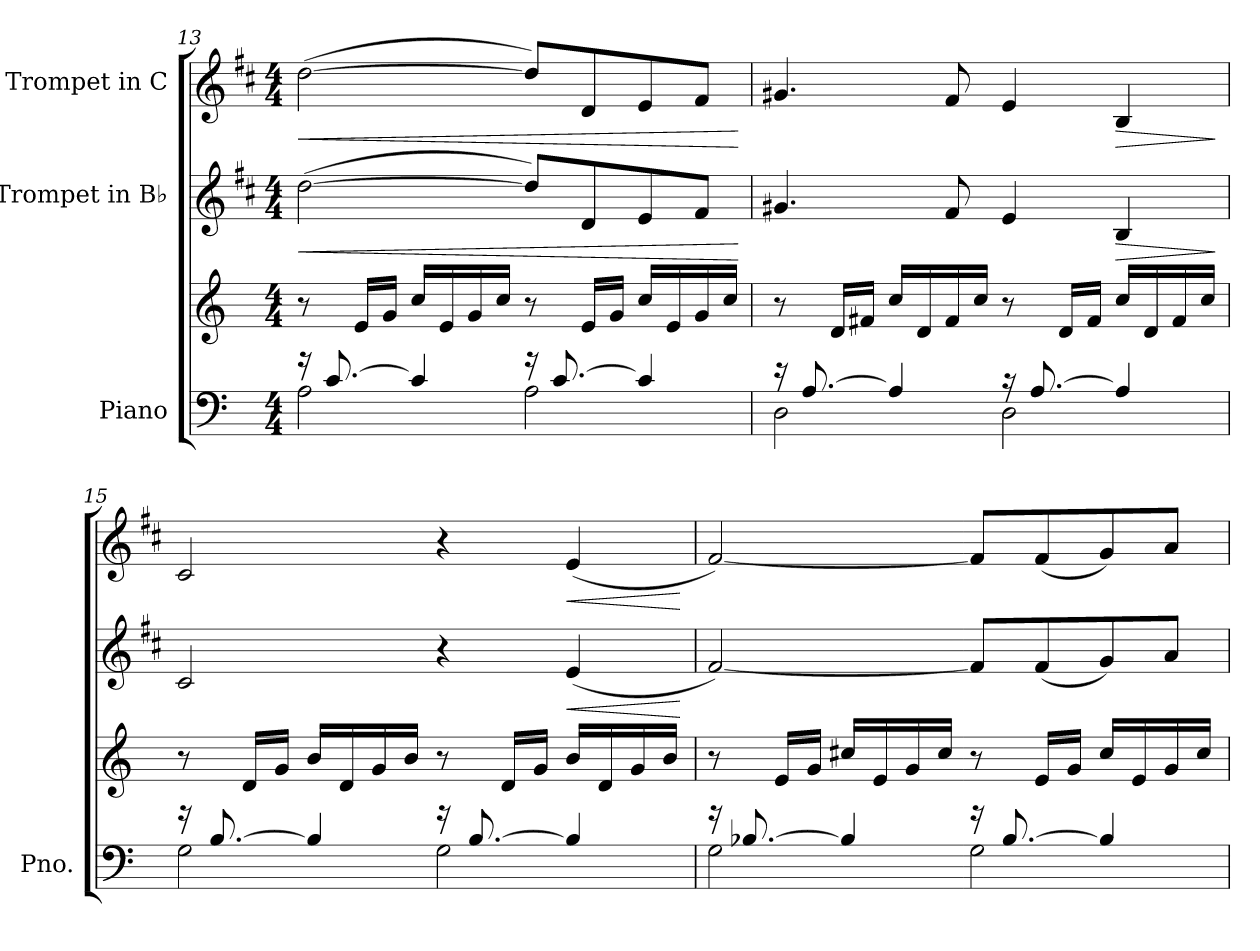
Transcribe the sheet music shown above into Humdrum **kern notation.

**kern	**kern	**kern	**dynam	**kern	**dynam
*part3	*part3	*part2	*part2	*part1	*part1
*staff4	*staff3	*staff2	*staff2	*staff1	*staff1
*I"Piano	*	*I"Trompet in B♭	*	*I"Trompet in C	*
*I'Pno.	*	*	*	*	*
!!LO:LB:g=z
*clefF4	*clefG2	*clefG2	*	*clefG2	*
*	*	*ITrd1c2	*	*ITrd1c2	*
*k[]	*k[]	*k[]	*	*k[]	*
*M4/4	*M4/4	*M4/4	*	*M4/4	*
=13	=13	=13	=13	=13	=13
*^	*	*	*	*	*
!	!	!	!	!LO:HP:b	!	!LO:HP:b
16r	2A\	8r	(>[2cc\	<	(>[2cc\	<
[8.c/	.	.	.	.	.	.
.	.	16e/LL	.	.	.	.
.	.	16g/JJ	.	.	.	.
4c/]	.	16cc/LL	.	.	.	.
.	.	16e/	.	.	.	.
.	.	16g/	.	.	.	.
.	.	16cc/JJ	.	.	.	.
16r	2A\	8r	8cc/L])	.	8cc/L])	.
[8.c/	.	.	.	.	.	.
.	.	16e/LL	8c/	.	8c/	.
.	.	16g/JJ	.	.	.	.
4c/]	.	16cc/LL	8d/	.	8d/	.
.	.	16e/	.	.	.	.
.	.	16g/	8e/J	.	8e/J	.
.	.	16cc/JJ	.	.	.	.
*v	*v	*	*	*	*	*
.	.	.	[	.	[
=14	=14	=14	=14	=14	=14
*^	*	*	*	*	*
16r	2D\	8r	4.f#X/	.	4.f#X/	.
[8.A/	.	.	.	.	.	.
.	.	16d/LL	.	.	.	.
.	.	16f#X/JJ	.	.	.	.
4A/]	.	16cc/LL	.	.	.	.
.	.	16d/	.	.	.	.
.	.	16f#/	8e/	.	8e/	.
.	.	16cc/JJ	.	.	.	.
16r	2D\	8r	4d/	.	4d/	.
[8.A/	.	.	.	.	.	.
.	.	16d/LL	.	.	.	.
.	.	16f#/JJ	.	.	.	.
!	!	!	!	!LO:HP:b	!	!LO:HP:b
4A/]	.	16cc/LL	4A/	>	4A/	>
.	.	16d/	.	.	.	.
.	.	16f#/	.	.	.	.
.	.	16cc/JJ	.	.	.	.
*v	*v	*	*	*	*	*
.	.	.	]	.	]
=15	=15	=15	=15	=15	=15
*^	*	*	*	*	*
16r	2G\	8r	2B/	.	2B/	.
[8.B/	.	.	.	.	.	.
.	.	16d/LL	.	.	.	.
.	.	16g/JJ	.	.	.	.
4B/]	.	16b/LL	.	.	.	.
.	.	16d/	.	.	.	.
.	.	16g/	.	.	.	.
.	.	16b/JJ	.	.	.	.
16r	2G\	8r	4r	.	4r	.
[8.B/	.	.	.	.	.	.
.	.	16d/LL	.	.	.	.
.	.	16g/JJ	.	.	.	.
!	!	!	!	!LO:HP:b	!	!LO:HP:b
4B/]	.	16b/LL	(<4d/	<	(<4d/	<
.	.	16d/	.	.	.	.
.	.	16g/	.	.	.	.
.	.	16b/JJ	.	.	.	.
*v	*v	*	*	*	*	*
.	.	.	[	.	[
!!LO:LB:g=z
=16	=16	=16	=16	=16	=16
*^	*	*	*	*	*
16r	2G\	8r	[2e/)	.	[2e/)	.
[8.B-X/	.	.	.	.	.	.
.	.	16e/LL	.	.	.	.
.	.	16g/JJ	.	.	.	.
4B-/]	.	16cc#X/LL	.	.	.	.
.	.	16e/	.	.	.	.
.	.	16g/	.	.	.	.
.	.	16cc#/JJ	.	.	.	.
16r	2G\	8r	8e/L]	.	8e/L]	.
[8.B-/	.	.	.	.	.	.
.	.	16e/LL	(<8e/	.	(<8e/	.
.	.	16g/JJ	.	.	.	.
4B-/]	.	16cc#/LL	8f/)	.	8f/)	.
.	.	16e/	.	.	.	.
.	.	16g/	8g/J	.	8g/J	.
.	.	16cc#/JJ	.	.	.	.
*v	*v	*	*	*	*	*
=	=	=	=	=	=
*-	*-	*-	*-	*-	*-
